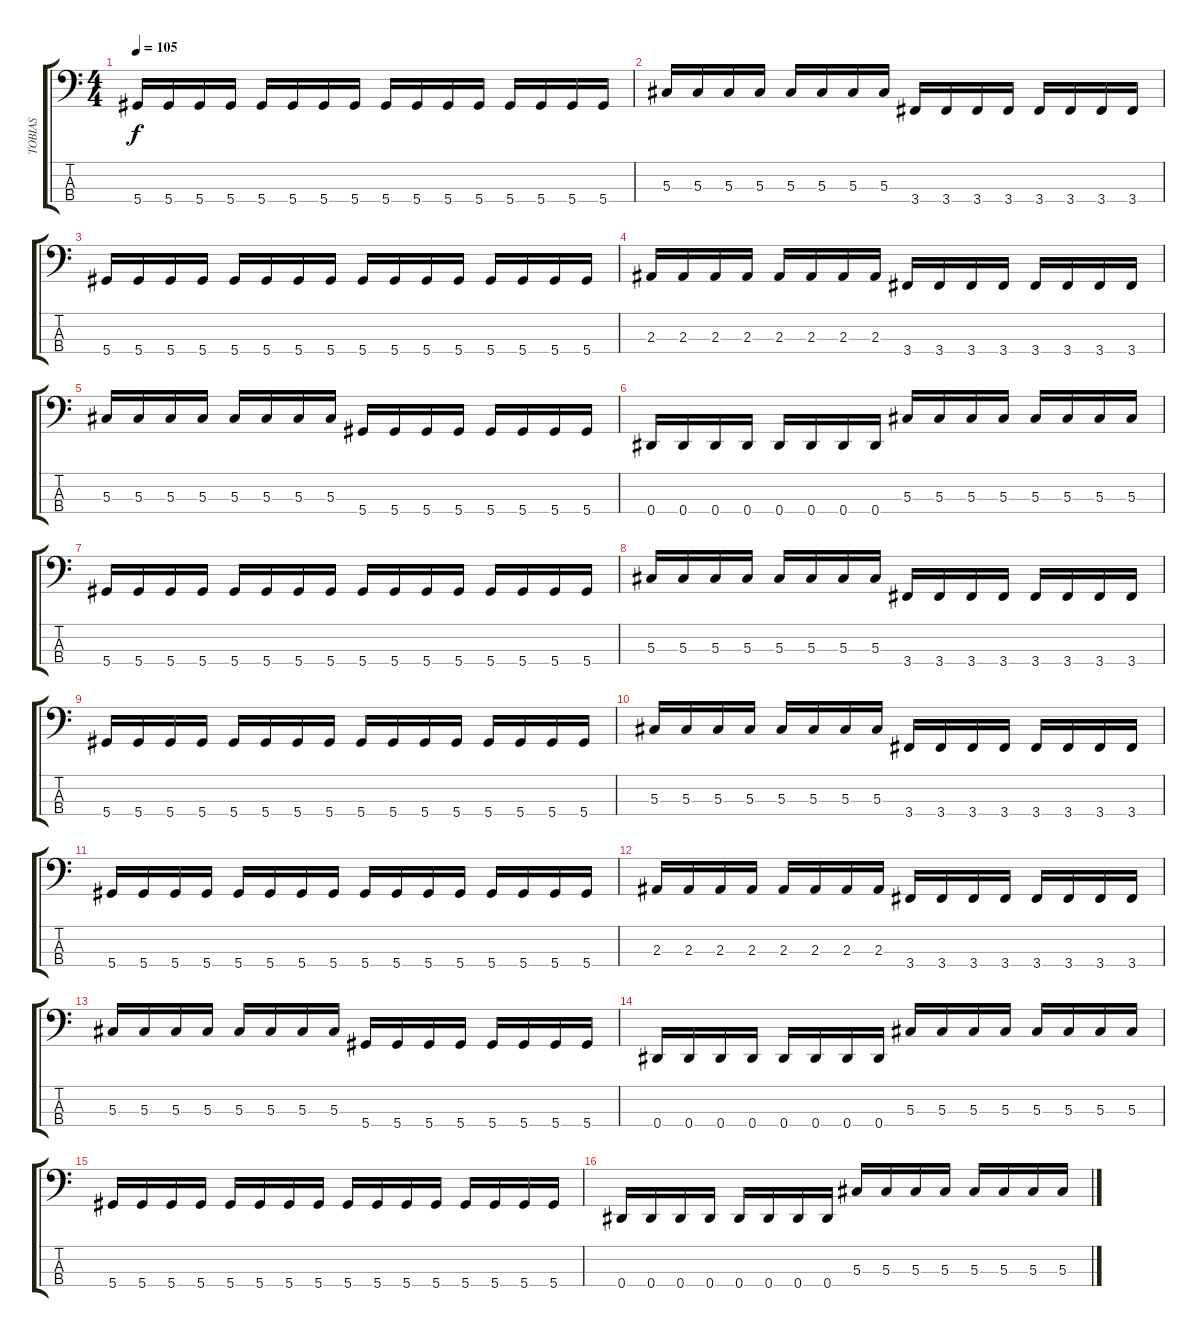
\track ("TOBIAS" "TOBIAS") {instrument electricbassfinger}
\staff {score tabs}
\tuning (Gb2 Db2 Ab1 Eb1) {hide}
\ts (4 4)
\tempo 105
\clef f4
\ks c
5.4.16{dy f} 5.4.16 5.4.16 5.4.16 5.4.16 5.4.16 5.4.16 5.4.16 5.4.16 5.4.16 5.4.16 5.4.16 5.4.16 5.4.16 5.4.16 5.4.16 |
5.3.16 5.3.16 5.3.16 5.3.16 5.3.16 5.3.16 5.3.16 5.3.16 3.4.16 3.4.16 3.4.16 3.4.16 3.4.16 3.4.16 3.4.16 3.4.16 |
5.4.16 5.4.16 5.4.16 5.4.16 5.4.16 5.4.16 5.4.16 5.4.16 5.4.16 5.4.16 5.4.16 5.4.16 5.4.16 5.4.16 5.4.16 5.4.16 |
2.3.16 2.3.16 2.3.16 2.3.16 2.3.16 2.3.16 2.3.16 2.3.16 3.4.16 3.4.16 3.4.16 3.4.16 3.4.16 3.4.16 3.4.16 3.4.16 |
5.3.16 5.3.16 5.3.16 5.3.16 5.3.16 5.3.16 5.3.16 5.3.16 5.4.16 5.4.16 5.4.16 5.4.16 5.4.16 5.4.16 5.4.16 5.4.16 |
0.4.16 0.4.16 0.4.16 0.4.16 0.4.16 0.4.16 0.4.16 0.4.16 5.3.16 5.3.16 5.3.16 5.3.16 5.3.16 5.3.16 5.3.16 5.3.16 |
5.4.16 5.4.16 5.4.16 5.4.16 5.4.16 5.4.16 5.4.16 5.4.16 5.4.16 5.4.16 5.4.16 5.4.16 5.4.16 5.4.16 5.4.16 5.4.16 |
5.3.16 5.3.16 5.3.16 5.3.16 5.3.16 5.3.16 5.3.16 5.3.16 3.4.16 3.4.16 3.4.16 3.4.16 3.4.16 3.4.16 3.4.16 3.4.16 |
5.4.16 5.4.16 5.4.16 5.4.16 5.4.16 5.4.16 5.4.16 5.4.16 5.4.16 5.4.16 5.4.16 5.4.16 5.4.16 5.4.16 5.4.16 5.4.16 |
5.3.16 5.3.16 5.3.16 5.3.16 5.3.16 5.3.16 5.3.16 5.3.16 3.4.16 3.4.16 3.4.16 3.4.16 3.4.16 3.4.16 3.4.16 3.4.16 |
5.4.16 5.4.16 5.4.16 5.4.16 5.4.16 5.4.16 5.4.16 5.4.16 5.4.16 5.4.16 5.4.16 5.4.16 5.4.16 5.4.16 5.4.16 5.4.16 |
2.3.16 2.3.16 2.3.16 2.3.16 2.3.16 2.3.16 2.3.16 2.3.16 3.4.16 3.4.16 3.4.16 3.4.16 3.4.16 3.4.16 3.4.16 3.4.16 |
5.3.16 5.3.16 5.3.16 5.3.16 5.3.16 5.3.16 5.3.16 5.3.16 5.4.16 5.4.16 5.4.16 5.4.16 5.4.16 5.4.16 5.4.16 5.4.16 |
0.4.16 0.4.16 0.4.16 0.4.16 0.4.16 0.4.16 0.4.16 0.4.16 5.3.16 5.3.16 5.3.16 5.3.16 5.3.16 5.3.16 5.3.16 5.3.16 |
5.4.16 5.4.16 5.4.16 5.4.16 5.4.16 5.4.16 5.4.16 5.4.16 5.4.16 5.4.16 5.4.16 5.4.16 5.4.16 5.4.16 5.4.16 5.4.16 |
0.4.16 0.4.16 0.4.16 0.4.16 0.4.16 0.4.16 0.4.16 0.4.16 5.3.16 5.3.16 5.3.16 5.3.16 5.3.16 5.3.16 5.3.16 5.3.16
